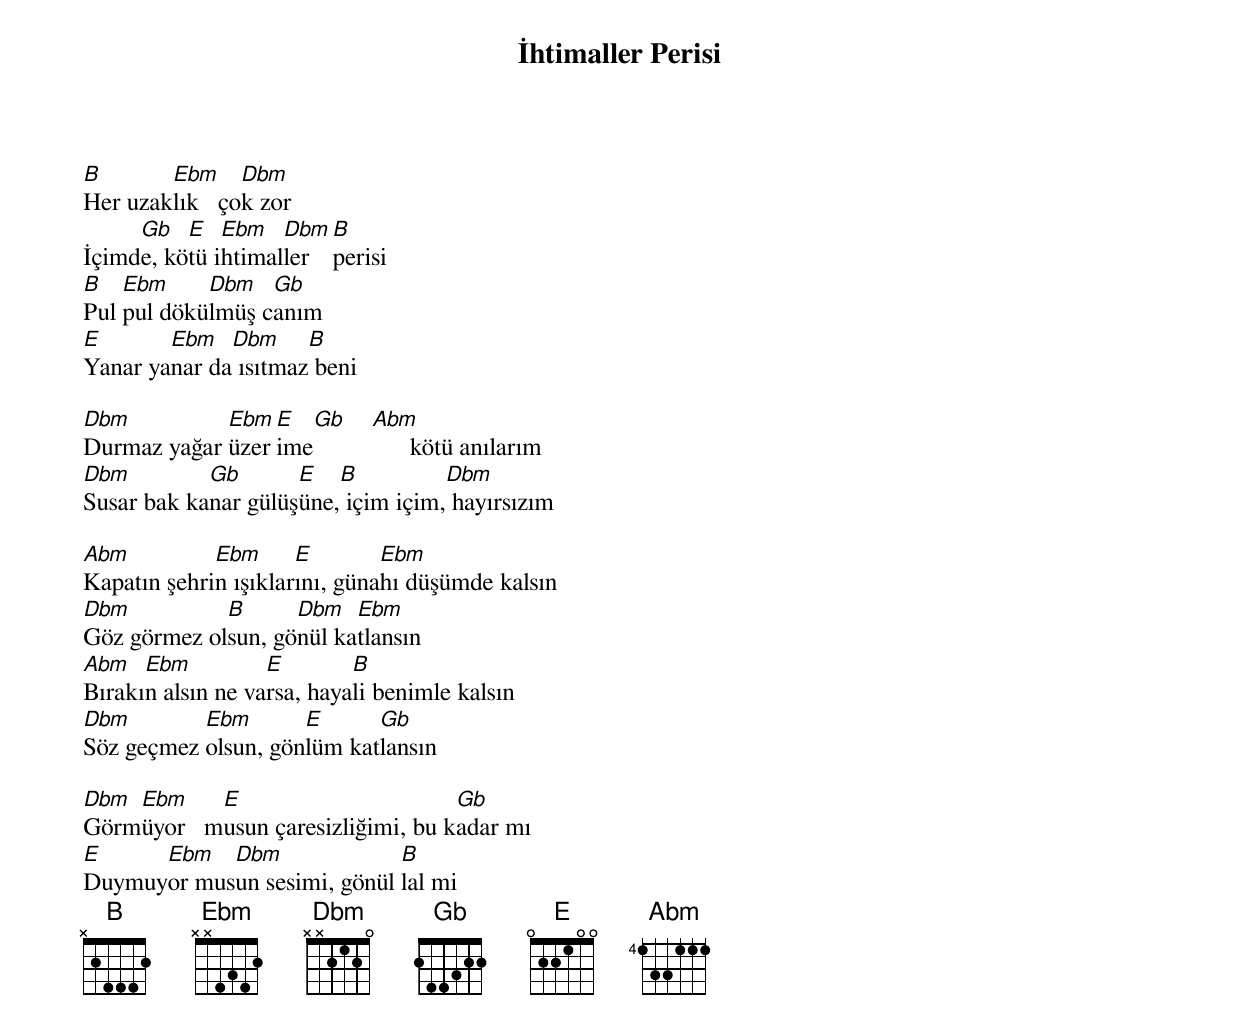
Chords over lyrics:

{title: İhtimaller Perisi}
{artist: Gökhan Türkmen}

B       Ebm     Dbm
Her uzaklık   çok zor
     Gb   E   Ebm   Dbm B
İçimde, kötü ihtimaller perisi
B   Ebm     Dbm   Gb
Pul pul dökülmüş canım
E       Ebm   Dbm     B
Yanar yanar da ısıtmaz beni

Dbm          Ebm E  Gb  Abm
Durmaz yağar üzerime          kötü anılarım
Dbm         Gb       E   B          Dbm
Susar bak kanar gülüşüne, içim içim, hayırsızım

Abm          Ebm      E        Ebm
Kapatın şehrin ışıklarını, günahı düşümde kalsın
Dbm          B      Dbm   Ebm
Göz görmez olsun, gönül katlansın
Abm   Ebm          E        B
Bırakın alsın ne varsa, hayali benimle kalsın
Dbm        Ebm       E      Gb
Söz geçmez olsun, gönlüm katlansın

Dbm Ebm     E                       Gb
Görmüyor   musun çaresizliğimi, bu kadar mı
E     Ebm   Dbm              B
Duymuyor musun sesimi, gönül lal mi
